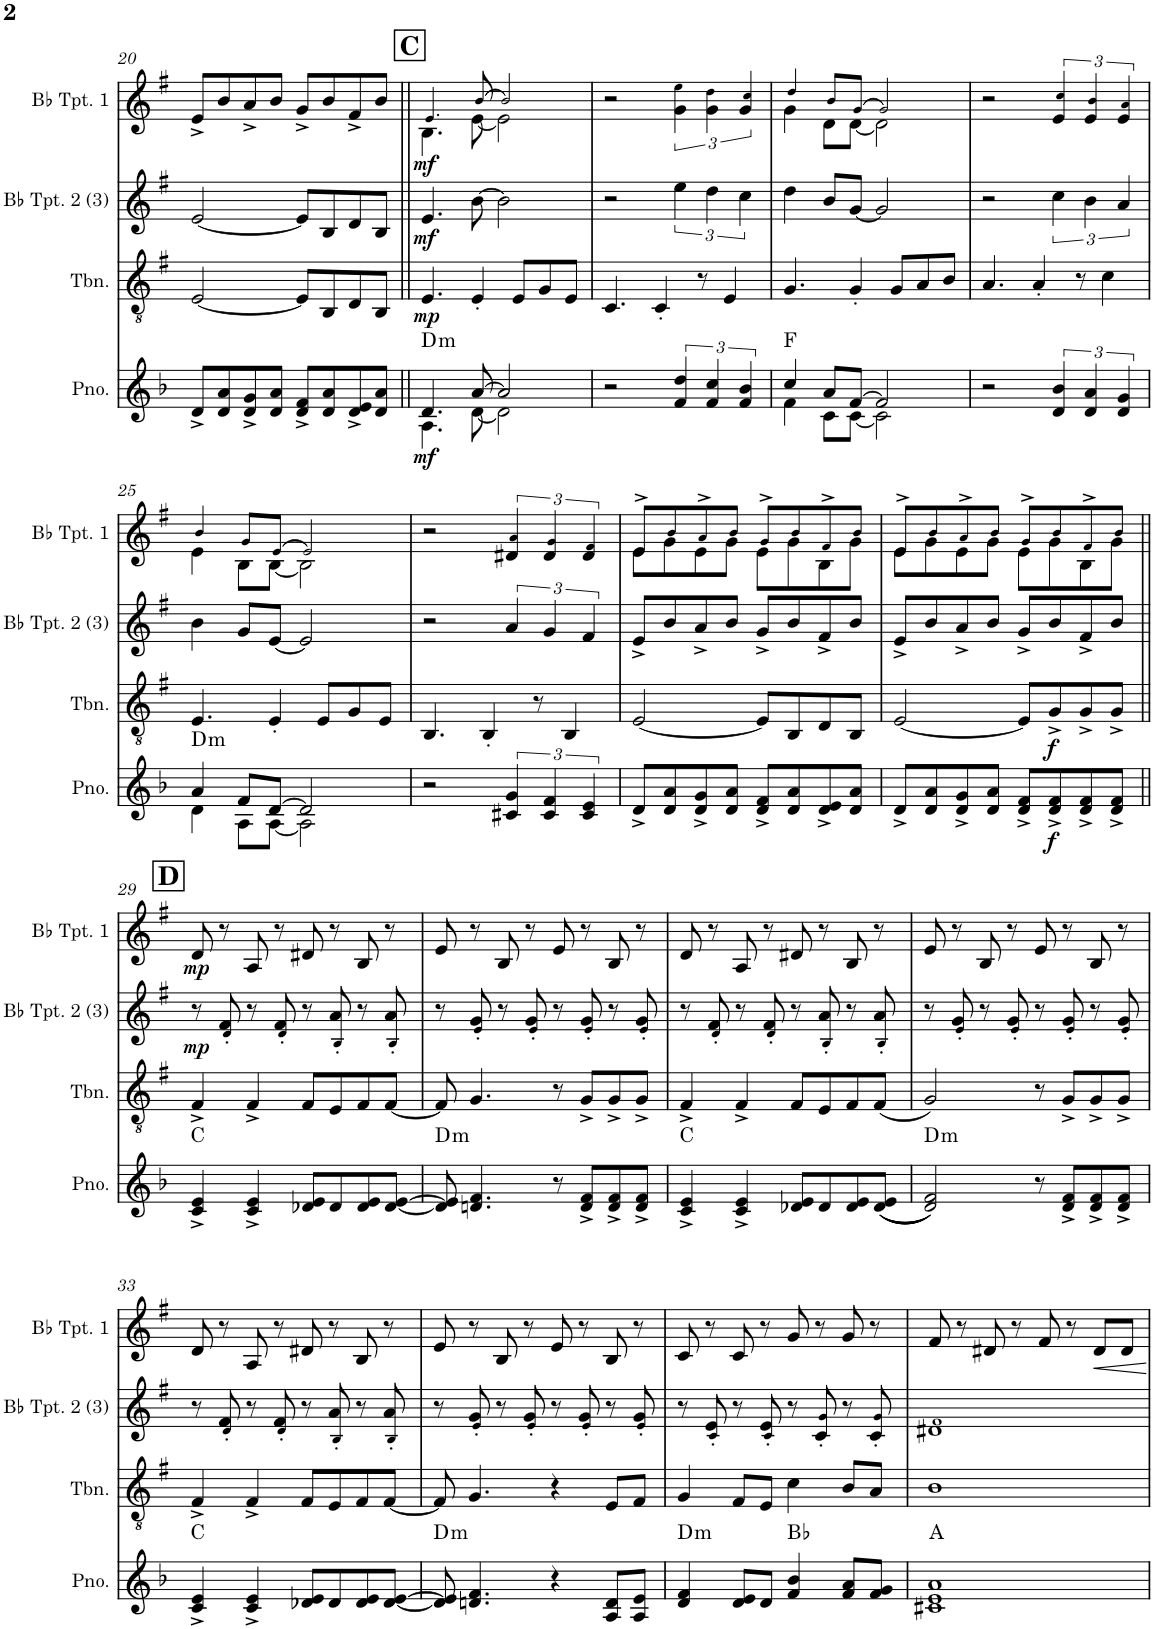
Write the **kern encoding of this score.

**kern	**dynam	**harte	**kern	**dynam	**kern	**dynam	**kern	**dynam
*part4	*part4	*part4	*part3	*part3	*part2	*part2	*part1	*part1
*staff4	*staff4	*	*staff3	*staff3	*staff2	*staff2	*staff1	*staff1
*I"Piano	*	*	*I"Trombone	*	*I"Bb Trumpet 2 (3)	*	*I"Bb Trumpet 1	*
*I'Pno.	*	*	*I'Tbn.	*	*I'Bb Tpt. 2 (3)	*	*I'Bb Tpt. 1	*
!!LO:PB:g=z
*clefG2	*	*	*clefGv2	*	*clefG2	*	*clefG2	*
*	*	*	*Trd1c2	*	*Trd1c2	*	*Trd1c2	*
*k[b-]	*	*	*k[f#]	*	*k[f#]	*	*k[f#]	*
*M4/4	*	*	*M4/4	*	*M4/4	*	*M4/4	*
=20	=20	=20	=20	=20	=20	=20	=20	=20
8d^/L	.	.	[2E/	.	[2e/	.	8e^/L	.
8d/ 8a/	.	.	.	.	.	.	8b/	.
8d/^ 8g/^	.	.	.	.	.	.	8a^/	.
8d/ 8a/J	.	.	.	.	.	.	8b/J	.
8d/^ 8f/^L	.	.	8E/L]	.	8e/L]	.	8g^/L	.
8d/ 8a/	.	.	8BB/	.	8B/	.	8b/	.
8d/^ 8e/^	.	.	8D/	.	8d/	.	8f#^/	.
8d/ 8a/J	.	.	8BB/J	.	8B/J	.	8b/J	.
!!LO:REH:place=s1:a:B:cj:fs=14:t=C
=21||	=21||	=21||	=21||	=21||	=21||	=21||	=21||	=21||
*^	*	*	*	*	*	*	*^	*
!	!	!LO:DY:b	!LO:H:kt=m	!	!LO:DY:b	!	!LO:DY:b	!	!	!LO:DY:b
4.d/	4.A\	mf	D:min	4.E/	mp	4.e/	mf	4.e!/	4.B\	mf
[8a/	[8d\	.	.	4E'/	.	[8b\	.	[8b!/	[8e\	.
2a/]	2d\]	.	.	.	.	2b\]	.	2b!/]	2e\]	.
.	.	.	.	8E/L	.	.	.	.	.	.
.	.	.	.	8G/	.	.	.	.	.	.
.	.	.	.	8E/J	.	.	.	.	.	.
*v	*v	*	*	*	*	*	*	*v	*v	*
=22	=22	=22	=22	=22	=22	=22	=22	=22
2r	.	.	4.C/	.	2r	.	2r	.
.	.	.	4C'/	.	.	.	.	.
6f/ 6dd/	.	.	.	.	6ee\	.	6g\ 6ee!\	.
.	.	.	8r	.	.	.	.	.
6f/ 6cc/	.	.	.	.	6dd\	.	6g\ 6dd!\	.
.	.	.	4E/	.	.	.	.	.
6f/ 6b-/	.	.	.	.	6cc\	.	6g/ 6cc!/	.
=23	=23	=23	=23	=23	=23	=23	=23	=23
*^	*	*	*	*	*	*	*^	*
4cc/	4f\	.	F:maj	4.G/	.	4dd\	.	4dd!/	4g\	.
8a/L	8c\L	.	.	.	.	8b/L	.	8b!/L	8d\L	.
[8f/J	[8c\J	.	.	4G'/	.	[8g/J	.	[8g!/J	[8d\J	.
2f/]	2c\]	.	.	.	.	2g/]	.	2g!/]	2d\]	.
.	.	.	.	8G/L	.	.	.	.	.	.
.	.	.	.	8A/	.	.	.	.	.	.
.	.	.	.	8B/J	.	.	.	.	.	.
*v	*v	*	*	*	*	*	*	*v	*v	*
=24	=24	=24	=24	=24	=24	=24	=24	=24
2r	.	.	4.A/	.	2r	.	2r	.
.	.	.	4A'/	.	.	.	.	.
6d/ 6b-/	.	.	.	.	6cc\	.	6e/ 6cc!/	.
.	.	.	8r	.	.	.	.	.
6d/ 6a/	.	.	.	.	6b\	.	6e/ 6b!/	.
.	.	.	4c\	.	.	.	.	.
6d/ 6g/	.	.	.	.	6a/	.	6e/ 6a!/	.
!!LO:LB:g=z
=25	=25	=25	=25	=25	=25	=25	=25	=25
*^	*	*	*	*	*	*	*^	*
!	!	!	!LO:H:kt=m	!	!	!	!	!	!	!
4a/	4d\	.	D:min	4.E/	.	4b\	.	4b!/	4e\	.
8f/L	8A\L	.	.	.	.	8g/L	.	8g!/L	8B\L	.
[8d/J	[8A\J	.	.	4E'/	.	[8e/J	.	[8e!/J	[8B\J	.
2d/]	2A\]	.	.	.	.	2e/]	.	2e!/]	2B\]	.
.	.	.	.	8E/L	.	.	.	.	.	.
.	.	.	.	8G/	.	.	.	.	.	.
.	.	.	.	8E/J	.	.	.	.	.	.
*v	*v	*	*	*	*	*	*	*v	*v	*
=26	=26	=26	=26	=26	=26	=26	=26	=26
2r	.	.	4.BB/	.	2r	.	2r	.
.	.	.	4BB'/	.	.	.	.	.
6c#X/ 6g/	.	.	.	.	6a/	.	6d#X/ 6a!/	.
.	.	.	8r	.	.	.	.	.
6c#/ 6f/	.	.	.	.	6g/	.	6d#/ 6g!/	.
.	.	.	4BB/	.	.	.	.	.
6c#/ 6e/	.	.	.	.	6f#/	.	6d#/ 6f#!/	.
=27	=27	=27	=27	=27	=27	=27	=27	=27
*	*	*	*	*	*	*	*^	*
8d^/L	.	.	[2E/	.	8e^/L	.	8e^/L	8e\L	.
8d/ 8a/	.	.	.	.	8b/	.	8b!/	8g\	.
8d/^ 8g/^	.	.	.	.	8a^/	.	8a^!/	8e\	.
8d/ 8a/J	.	.	.	.	8b/J	.	8b!/J	8g\J	.
8d/^ 8f/^L	.	.	8E/L]	.	8g^/L	.	8g^!/L	8e\L	.
8d/ 8a/	.	.	8BB/	.	8b/	.	8b!/	8g\	.
8d/^ 8e/^	.	.	8D/	.	8f#^/	.	8f#^!/	8B\	.
8d/ 8a/J	.	.	8BB/J	.	8b/J	.	8b!/J	8g\J	.
=28	=28	=28	=28	=28	=28	=28	=28	=28	=28
8d^/L	.	.	[2E/	.	8e^/L	.	8e^/L	8e\L	.
8d/ 8a/	.	.	.	.	8b/	.	8b!/	8g\	.
8d/^ 8g/^	.	.	.	.	8a^/	.	8a^!/	8e\	.
8d/ 8a/J	.	.	.	.	8b/J	.	8b!/J	8g\J	.
8d/^ 8f/^L	.	.	8E/L]	.	8g^/L	.	8g^!/L	8e\L	.
!	!LO:DY:b	!	!	!LO:DY:b	!	!	!	!	!
8d/^ 8f/^	f	.	8G^/	f	8b/	.	8b!/	8g\	.
8d/^ 8f/^	.	.	8G^/	.	8f#^/	.	8f#^!/	8B\	.
8d/^ 8f/^J	.	.	8G^/J	.	8b/J	.	8b!/J	8g\J	.
!!LO:LB:g=z
!!LO:REH:place=s1:a:B:cj:fs=14:t=D
=29||	=29||	=29||	=29||	=29||	=29||	=29||	=29||	=29||	=29||
!	!	!	!	!	!	!LO:DY:b	!	!	!LO:DY:b
*	*	*	*	*	*	*	*v	*v	*
4c/^ 4e/^	.	C:maj	4F#^/	.	8r	mp	8d/	mp
.	.	.	.	.	8d!/' 8f#/'	.	8r	.
4c/^ 4e/^	.	.	4F#^/	.	8r	.	8A/	.
.	.	.	.	.	8d!/' 8f#/'	.	8r	.
8d-X/ 8e/L	.	.	8F#/L	.	8r	.	8d#X/	.
8d-/	.	.	8E/	.	8B!/' 8a/'	.	8r	.
8d-/ 8e/	.	.	8F#/	.	8r	.	8B/	.
[8d-/ [8e/J	.	.	[8F#/J	.	8B!/' 8a/'	.	8r	.
=30	=30	=30	=30	=30	=30	=30	=30	=30
!	!	!LO:H:kt=m	!	!	!	!	!	!
8d-/] 8e/]	.	D:min	8F#/]	.	8r	.	8e/	.
4.dn/ 4.f/	.	.	4.G/	.	8e!/' 8g/'	.	8r	.
.	.	.	.	.	8r	.	8B/	.
.	.	.	.	.	8e!/' 8g/'	.	8r	.
8r	.	.	8r	.	8r	.	8e/	.
8d/^ 8f/^L	.	.	8G^/L	.	8e!/' 8g/'	.	8r	.
8d/^ 8f/^	.	.	8G^/	.	8r	.	8B/	.
8d/^ 8f/^J	.	.	8G^/J	.	8e!/' 8g/'	.	8r	.
=31	=31	=31	=31	=31	=31	=31	=31	=31
4c/^ 4e/^	.	C:maj	4F#^/	.	8r	.	8d/	.
.	.	.	.	.	8d!/' 8f#/'	.	8r	.
4c/^ 4e/^	.	.	4F#^/	.	8r	.	8A/	.
.	.	.	.	.	8d!/' 8f#/'	.	8r	.
8d-X/ 8e/L	.	.	8F#/L	.	8r	.	8d#X/	.
8d-/	.	.	8E/	.	8B!/' 8a/'	.	8r	.
8d-/ 8e/	.	.	8F#/	.	8r	.	8B/	.
(((8d-/ 8e/J	.	.	(8F#/J	.	8B!/' 8a/'	.	8r	.
=32	=32	=32	=32	=32	=32	=32	=32	=32
!	!	!LO:H:kt=m	!	!	!	!	!	!
2d/ 2f/)))	.	D:min	2G/)	.	8r	.	8e/	.
.	.	.	.	.	8e!/' 8g/'	.	8r	.
.	.	.	.	.	8r	.	8B/	.
.	.	.	.	.	8e!/' 8g/'	.	8r	.
8r	.	.	8r	.	8r	.	8e/	.
8d/^ 8f/^L	.	.	8G^/L	.	8e!/' 8g/'	.	8r	.
8d/^ 8f/^	.	.	8G^/	.	8r	.	8B/	.
8d/^ 8f/^J	.	.	8G^/J	.	8e!/' 8g/'	.	8r	.
!!LO:LB:g=z
=33	=33	=33	=33	=33	=33	=33	=33	=33
4c/^ 4e/^	.	C:maj	4F#^/	.	8r	.	8d/	.
.	.	.	.	.	8d!/' 8f#/'	.	8r	.
4c/^ 4e/^	.	.	4F#^/	.	8r	.	8A/	.
.	.	.	.	.	8d!/' 8f#/'	.	8r	.
8d-X/ 8e/L	.	.	8F#/L	.	8r	.	8d#X/	.
8d-/	.	.	8E/	.	8B!/' 8a/'	.	8r	.
8d-/ 8e/	.	.	8F#/	.	8r	.	8B/	.
[8d-/ [8e/J	.	.	[8F#/J	.	8B!/' 8a/'	.	8r	.
=34	=34	=34	=34	=34	=34	=34	=34	=34
!	!	!LO:H:kt=m	!	!	!	!	!	!
8d-/] 8e/]	.	D:min	8F#/]	.	8r	.	8e/	.
4.dn/ 4.f/	.	.	4.G/	.	8e!/' 8g/'	.	8r	.
.	.	.	.	.	8r	.	8B/	.
.	.	.	.	.	8e!/' 8g/'	.	8r	.
4r	.	.	4r	.	8r	.	8e/	.
.	.	.	.	.	8e!/' 8g/'	.	8r	.
8A/ 8d/L	.	.	8E/L	.	8r	.	8B/	.
8A/ 8e/J	.	.	8F#/J	.	8e!/' 8g/'	.	8r	.
=35	=35	=35	=35	=35	=35	=35	=35	=35
!	!	!LO:H:kt=m	!	!	!	!	!	!
4d/ 4f/	.	D:min	4G/	.	8r	.	8c/	.
.	.	.	.	.	8c!/' 8e/'	.	8r	.
8d/ 8e/L	.	.	8F#/L	.	8r	.	8c/	.
8d/J	.	.	8E/J	.	8c!/' 8e/'	.	8r	.
4f/ 4b-/	.	Bb:maj	4c\	.	8r	.	8g/	.
.	.	.	.	.	8c/' 8g!/'	.	8r	.
8f/ 8a/L	.	.	8B/L	.	8r	.	8g/	.
8f/ 8g/J	.	.	8A/J	.	8c/' 8g!/'	.	8r	.
=36	=36	=36	=36	=36	=36	=36	=36	=36
1c#X 1e 1a	.	A:maj	1B	.	1d#X 1f#!	.	8f#/	.
.	.	.	.	.	.	.	8r	.
.	.	.	.	.	.	.	8d#X/	.
.	.	.	.	.	.	.	8r	.
.	.	.	.	.	.	.	8f#/	.
.	.	.	.	.	.	.	8r	.
.	.	.	.	.	.	.	8d#/L	.
.	.	.	.	.	.	.	8d#/J	.
=	=	=	=	=	=	=	=	=
*-	*-	*-	*-	*-	*-	*-	*-	*-
